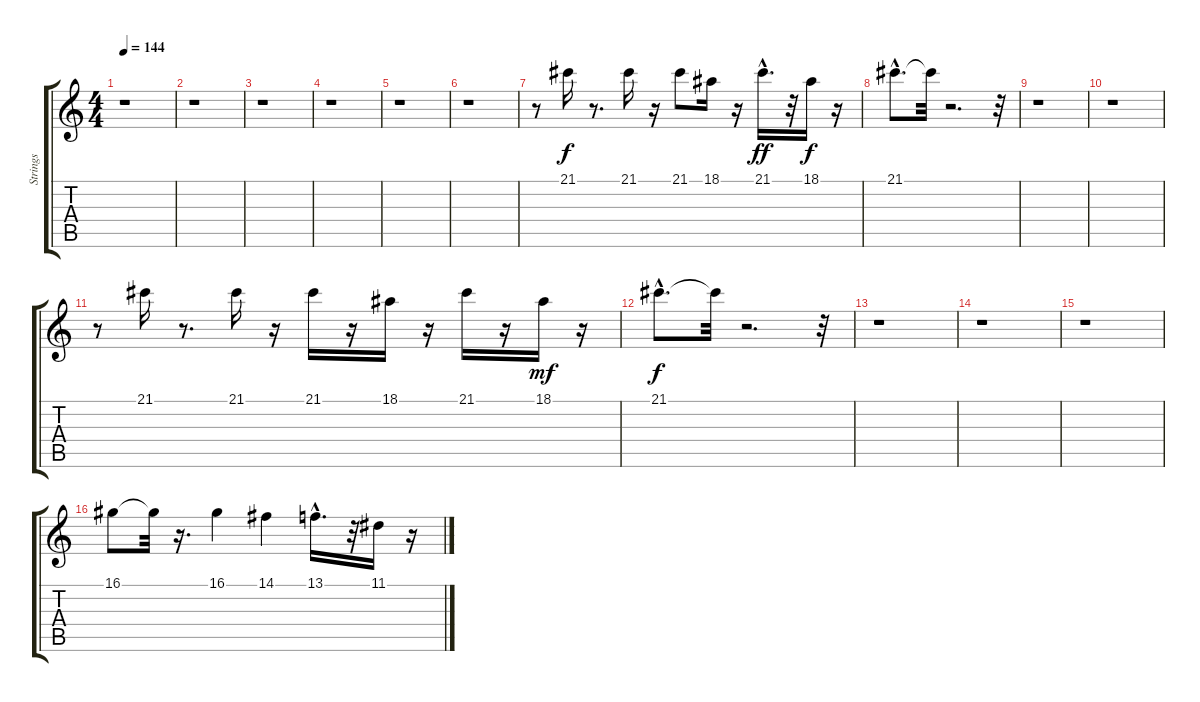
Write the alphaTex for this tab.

\track ("Strings" "Strings") {instrument stringensemble1}
\staff {score tabs}
\tuning (E4 B3 G3 D3 A2 E2) {hide}
\ts (4 4)
\tempo 144
\clef g2
\ks c
r.1{dy ff} |
r.1 |
r.1 |
r.1 |
r.1 |
r.1 |
r.8 21.1.16{dy f} r.8{d} 21.1.16 r.16 21.1.8 18.1.16 r.16 21.1{hac}.16{d dy ff} r.32 18.1.16{dy f} r.16 |
21.1{hac}.8{d} 21.1{t}.32 r.2{d} r.32 |
r.1 |
r.1 |
r.8 21.1.16 r.8{d} 21.1.16 r.16 21.1.16 r.16 18.1.16 r.16 21.1.16 r.16 18.1.16{dy mf} r.16 |
21.1{hac}.8{d dy f} 21.1{t}.32 r.2{d} r.32 |
r.1 |
r.1 |
r.1 |
16.1.8 16.1{t}.32 r.16{d} 16.1.4 14.1.4 13.1{hac}.16{d} r.32 11.1.16 r.16
